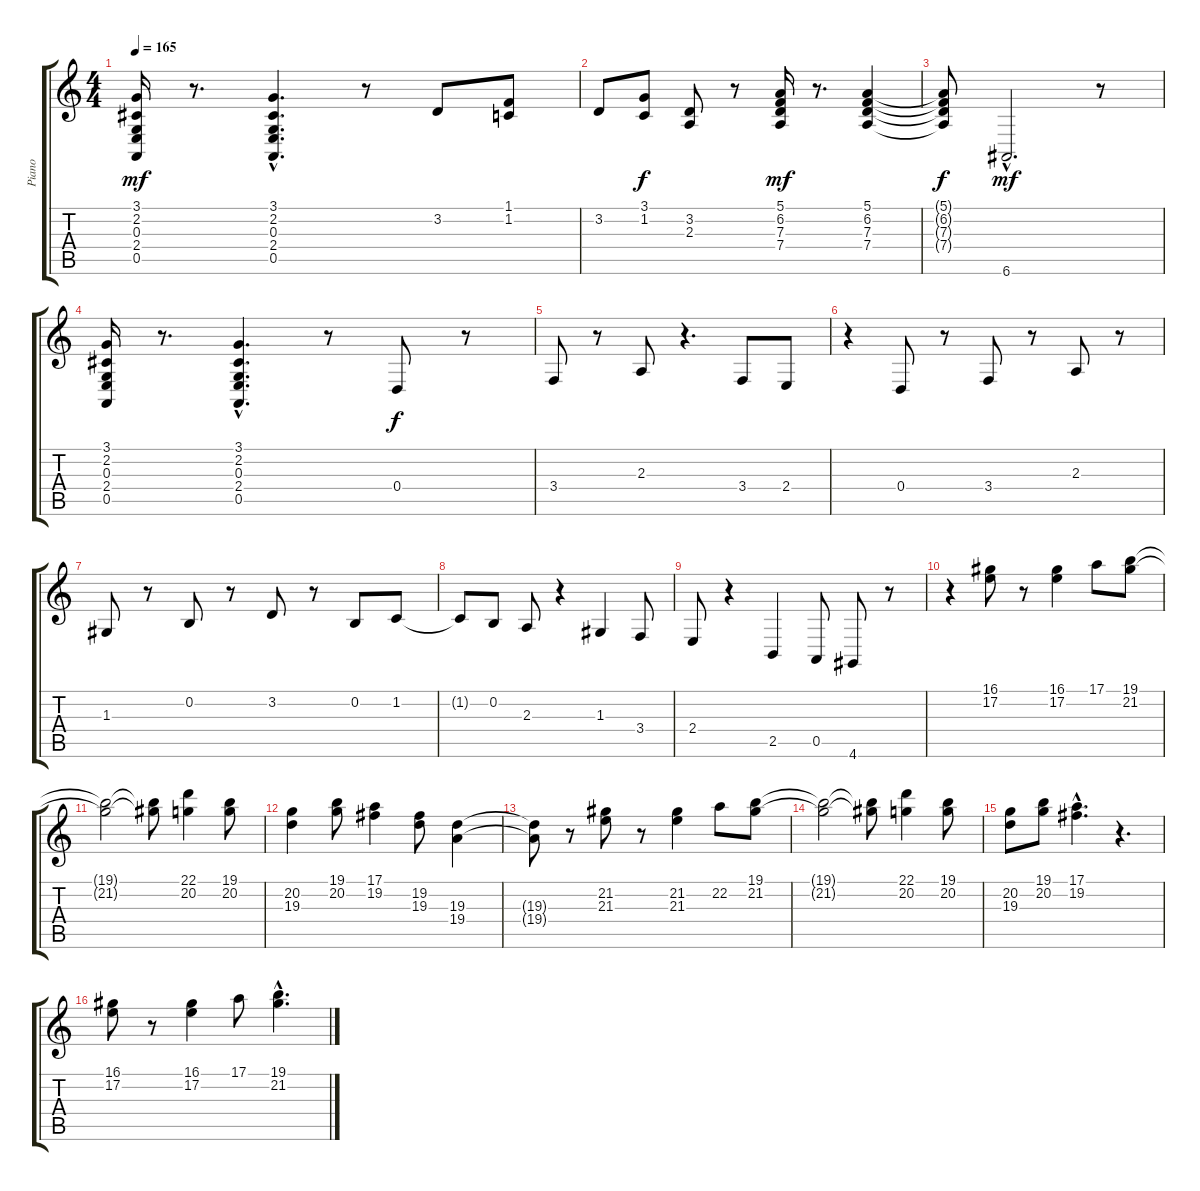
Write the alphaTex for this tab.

\track ("Piano" "Piano") {instrument acousticgrandpiano}
\staff {score tabs}
\tuning (E4 B3 G3 D3 A2 E2) {hide}
\ts (4 4)
\tempo 165
\clef g2
\ks c
(3.1 2.2 0.3 2.4 0.5).16{dy mf} r.8{d} (3.1{hac} 2.2{hac} 0.3{hac} 2.4{hac} 0.5{hac}).4{d} r.8 3.2.8 (1.1 1.2).8 |
3.2.8 (3.1 1.2).8{dy f} (3.2 2.3).8 r.8 (5.1 6.2 7.3 7.4).16{dy mf} r.8{d} (5.1 6.2 7.3 7.4).4 |
(5.1{t} 6.2{t} 7.3{t} 7.4{t}).8{dy f} 6.6{hac}.2{d dy mf} r.8 |
(3.1 2.2 0.3 2.4 0.5).16 r.8{d} (3.1{hac} 2.2{hac} 0.3{hac} 2.4{hac} 0.5{hac}).4{d} r.8 0.4.8{dy f} r.8 |
3.4.8 r.8 2.3.8 r.4{d} 3.4.8 2.4.8 |
r.4 0.4.8 r.8 3.4.8 r.8 2.3.8 r.8 |
1.3.8 r.8 0.2.8 r.8 3.2.8 r.8 0.2.8 1.2.8 |
1.2{t}.8 0.2.8 2.3.8 r.4 1.3.4 3.4.8 |
2.4.8 r.4 2.5.4 0.5.8 4.6.8 r.8 |
r.4 (16.1 17.2).8 r.8 (16.1 17.2).4 17.1.8 (19.1 21.2).8 |
(19.1{t} 21.2{t}).2 (19.1{t} 21.2{t}).8 (22.1 20.2).4 (19.1 20.2).8 |
(20.2 19.3).4 (19.1 20.2).8 (17.1 19.2).4 (19.2 19.3).8 (19.3 19.4).4 |
(19.3{t} 19.4{t}).8 r.8 (21.2 21.3).8 r.8 (21.2 21.3).4 22.2.8 (19.1 21.2).8 |
(19.1{t} 21.2{t}).2 (19.1{t} 21.2{t}).8 (22.1 20.2).4 (19.1 20.2).8 |
(20.2 19.3).8 (19.1 20.2).8 (17.1{hac} 19.2{hac}).4{d} r.4{d} |
(16.1 17.2).8 r.8 (16.1 17.2).4 17.1.8 (19.1{hac} 21.2{hac}).4{d}
